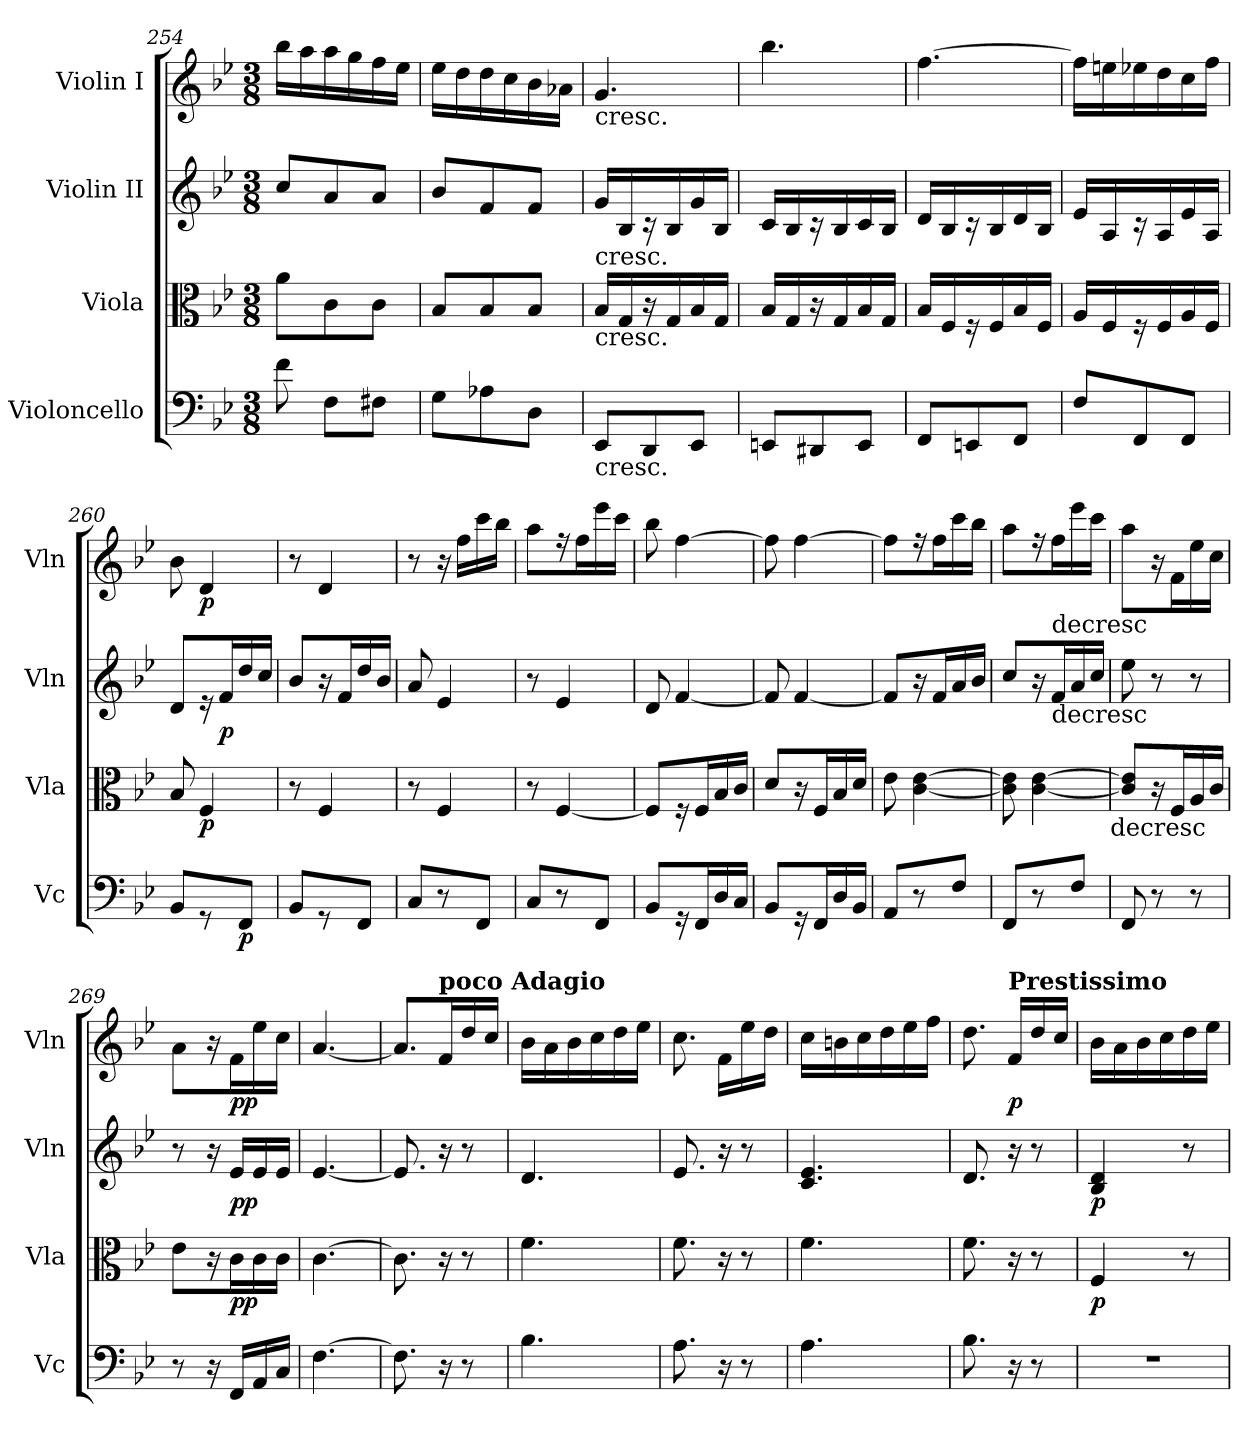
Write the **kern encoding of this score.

**kern	**dynam	**kern	**dynam	**kern	**dynam	**kern	**dynam
*part4	*part4	*part3	*part3	*part2	*part2	*part1	*part1
*staff4	*staff4	*staff3	*staff3	*staff2	*staff2	*staff1	*staff1
*I"Violoncello	*	*I"Viola	*	*I"Violin II	*	*I"Violin I	*
*I'Vc	*	*I'Vla	*	*I'Vln	*	*I'Vln	*
*clefF4	*	*clefC3	*	*clefG2	*	*clefG2	*
*k[b-e-]	*	*k[b-e-]	*	*k[b-e-]	*	*k[b-e-]	*
*M3/8	*	*M3/8	*	*M3/8	*	*M3/8	*
=254	=254	=254	=254	=254	=254	=254	=254
8f\	.	8a\L	.	8cc/L	.	16bb-\LL	.
.	.	.	.	.	.	16aa\	.
8F\L	.	8c\	.	8a/	.	16aa\	.
.	.	.	.	.	.	16gg\	.
8F#X\J	.	8c\J	.	8a/J	.	16ff\	.
.	.	.	.	.	.	16ee-\JJ	.
=255	=255	=255	=255	=255	=255	=255	=255
8G\L	.	8B-/L	.	8b-/L	.	16ee-\LL	.
.	.	.	.	.	.	16dd\	.
8A-X\	.	8B-/	.	8f/	.	16dd\	.
.	.	.	.	.	.	16cc\	.
8D\J	.	8B-/J	.	8f/J	.	16b-\	.
.	.	.	.	.	.	16a-X\JJ	.
=256	=256	=256	=256	=256	=256	=256	=256
!	!	!	!	!	!	!LO:TX:b:t=cresc.	!
!	!	!	!	!LO:TX:b:t=cresc.	!	!	!
!	!	!LO:TX:b:t=cresc.	!	!	!	!	!
!LO:TX:b:t=cresc.	!	!	!	!	!	!	!
8EE-/L	.	16B-/LL	.	16g/LL	.	4.g/	.
.	.	16G/	.	16B-/	.	.	.
8DD/	.	16r	.	16r	.	.	.
.	.	16G/	.	16B-/	.	.	.
8EE-/J	.	16B-/	.	16g/	.	.	.
.	.	16G/JJ	.	16B-/JJ	.	.	.
=257	=257	=257	=257	=257	=257	=257	=257
8EEn/L	.	16B-/LL	.	16c/LL	.	4.bb-\	.
.	.	16G/	.	16B-/	.	.	.
8DD#X/	.	16r	.	16r	.	.	.
.	.	16G/	.	16B-/	.	.	.
8EE/J	.	16B-/	.	16c/	.	.	.
.	.	16G/JJ	.	16B-/JJ	.	.	.
=258	=258	=258	=258	=258	=258	=258	=258
8FF/L	.	16B-/LL	.	16d/LL	.	[4.ff\	.
.	.	16F/	.	16B-/	.	.	.
8EEn/	.	16r	.	16r	.	.	.
.	.	16F/	.	16B-/	.	.	.
8FF/J	.	16B-/	.	16d/	.	.	.
.	.	16F/JJ	.	16B-/JJ	.	.	.
=259	=259	=259	=259	=259	=259	=259	=259
8F/L	.	16A/LL	.	16e-/LL	.	16ff\LL]	.
.	.	16F/	.	16A/	.	16een\	.
8FF/	.	16r	.	16r	.	16ee-X\	.
.	.	16F/	.	16A/	.	16dd\	.
8FF/J	.	16A/	.	16e-/	.	16cc\	.
.	.	16F/JJ	.	16A/JJ	.	16ff\JJ	.
=260	=260	=260	=260	=260	=260	=260	=260
8BB-/L	.	8B-/	.	8d/L	.	8b-\	.
!	!	!	!LO:DY:b	!	!	!	!LO:DY:b
8r	.	4F/	p	16r	.	4d/	p
!	!	!	!	!	!LO:DY:b	!	!
.	.	.	.	16f/L	p	.	.
!	!LO:DY:b	!	!	!	!	!	!
8FF/J	p	.	.	16dd/	.	.	.
.	.	.	.	16cc/JJ	.	.	.
=261	=261	=261	=261	=261	=261	=261	=261
8BB-/L	.	8r	.	8b-/L	.	8r	.
8r	.	4F/	.	16r	.	4d/	.
.	.	.	.	16f/L	.	.	.
8FF/J	.	.	.	16dd/	.	.	.
.	.	.	.	16b-/JJ	.	.	.
=262	=262	=262	=262	=262	=262	=262	=262
8C/L	.	8r	.	8a/	.	8r	.
8r	.	4F/	.	4e-/	.	16r	.
.	.	.	.	.	.	16ff\LL	.
8FF/J	.	.	.	.	.	16ccc\	.
.	.	.	.	.	.	16bb-\JJ	.
=263	=263	=263	=263	=263	=263	=263	=263
8C/L	.	8r	.	8r	.	8aa\L	.
8r	.	[4F/	.	4e-/	.	16r	.
.	.	.	.	.	.	16ff\L	.
8FF/J	.	.	.	.	.	16eee-\	.
.	.	.	.	.	.	16ccc\JJ	.
=264	=264	=264	=264	=264	=264	=264	=264
8BB-/L	.	8F/L]	.	8d/	.	8bb-\	.
16r	.	16r	.	[4f/	.	[4ff\	.
16FF/L	.	16F/L	.	.	.	.	.
16D/	.	16B-/	.	.	.	.	.
16C/JJ	.	16c/JJ	.	.	.	.	.
=265	=265	=265	=265	=265	=265	=265	=265
8BB-/L	.	8d/L	.	8f/]	.	8ff\]	.
16r	.	16r	.	[4f/	.	[4ff\	.
16FF/L	.	16F/L	.	.	.	.	.
16D/	.	16B-/	.	.	.	.	.
16BB-/JJ	.	16d/JJ	.	.	.	.	.
=266	=266	=266	=266	=266	=266	=266	=266
8AA/L	.	8e-\	.	8f/L]	.	8ff\L]	.
8r	.	[4c\ [4e-\	.	16r	.	16r	.
.	.	.	.	16f/L	.	16ff\L	.
8F/J	.	.	.	16a/	.	16ccc\	.
.	.	.	.	16b-/JJ	.	16bb-\JJ	.
=267	=267	=267	=267	=267	=267	=267	=267
8FF/L	.	8c\] 8e-\]	.	8cc/L	.	8aa\L	.
8r	.	[4c\ [4e-\	.	16r	.	16r	.
!	!	!	!	!	!	!LO:TX:b:t=decresc	!
!	!	!	!	!LO:TX:b:t=decresc	!	!	!
.	.	.	.	16f/L	.	16ff\L	.
8F/J	.	.	.	16a/	.	16eee-\	.
.	.	.	.	16cc/JJ	.	16ccc\JJ	.
!	!	!LO:TX:b:t=decresc	!	!	!	!	!
=268	=268	=268	=268	=268	=268	=268	=268
8FF/	.	8c/] 8e-/]L	.	8ee-\	.	8aa\L	.
8r	.	16r	.	8r	.	16r	.
.	.	16F/L	.	.	.	16f\L	.
8r	.	16A/	.	8r	.	16ee-\	.
.	.	16c/JJ	.	.	.	16cc\JJ	.
=269	=269	=269	=269	=269	=269	=269	=269
8r	.	8e-\L	.	8r	.	8a\L	.
16r	.	16r	.	16r	.	16r	.
!	!	!	!LO:DY:b	!	!LO:DY:b	!	!LO:DY:b
16FF/LL	.	16c\L	pp	16e-/LL	pp	16f\L	pp
16AA/	.	16c\	.	16e-/	.	16ee-\	.
16C/JJ	.	16c\JJ	.	16e-/JJ	.	16cc\JJ	.
=270	=270	=270	=270	=270	=270	=270	=270
[4.F\	.	[4.c\	.	[4.e-/	.	[4.a/	.
=271	=271	=271	=271	=271	=271	=271	=271
8.F\]	.	8.c\]	.	8.e-/]	.	8.a/L]	.
!	!	!	!	!	!	!LO:TX:a:B:t=poco Adagio	!
16r	.	16r	.	16r	.	16f/L	.
8r	.	8r	.	8r	.	16dd/	.
.	.	.	.	.	.	16cc/JJ	.
=272	=272	=272	=272	=272	=272	=272	=272
4.B-\	.	4.f\	.	4.d/	.	16b-\LL	.
.	.	.	.	.	.	16a\	.
.	.	.	.	.	.	16b-\	.
.	.	.	.	.	.	16cc\	.
.	.	.	.	.	.	16dd\	.
.	.	.	.	.	.	16ee-\JJ	.
=273	=273	=273	=273	=273	=273	=273	=273
8.A\	.	8.f\	.	8.e-/	.	8.cc\	.
16r	.	16r	.	16r	.	16f\LL	.
8r	.	8r	.	8r	.	16ee-\	.
.	.	.	.	.	.	16dd\JJ	.
=274	=274	=274	=274	=274	=274	=274	=274
4.A\	.	4.f\	.	4.c/ 4.e-/	.	16cc\LL	.
.	.	.	.	.	.	16bn\	.
.	.	.	.	.	.	16cc\	.
.	.	.	.	.	.	16dd\	.
.	.	.	.	.	.	16ee-\	.
.	.	.	.	.	.	16ff\JJ	.
=275	=275	=275	=275	=275	=275	=275	=275
8.B-\	.	8.f\	.	8.d/	.	8.dd\	.
!	!	!	!	!	!	!LO:TX:a:B:t=Prestissimo	!
!	!	!	!	!	!	!	!LO:DY:b
16r	.	16r	.	16r	.	16f/LL	p
8r	.	8r	.	8r	.	16dd/	.
.	.	.	.	.	.	16cc/JJ	.
=276	=276	=276	=276	=276	=276	=276	=276
!	!	!	!LO:DY:b	!	!LO:DY:b	!	!
4.r	.	4F/	p	4B-/ 4d/	p	16b-\LL	.
.	.	.	.	.	.	16a\	.
.	.	.	.	.	.	16b-\	.
.	.	.	.	.	.	16cc\	.
.	.	8r	.	8r	.	16dd\	.
.	.	.	.	.	.	16ee-\JJ	.
=	=	=	=	=	=	=	=
*-	*-	*-	*-	*-	*-	*-	*-
